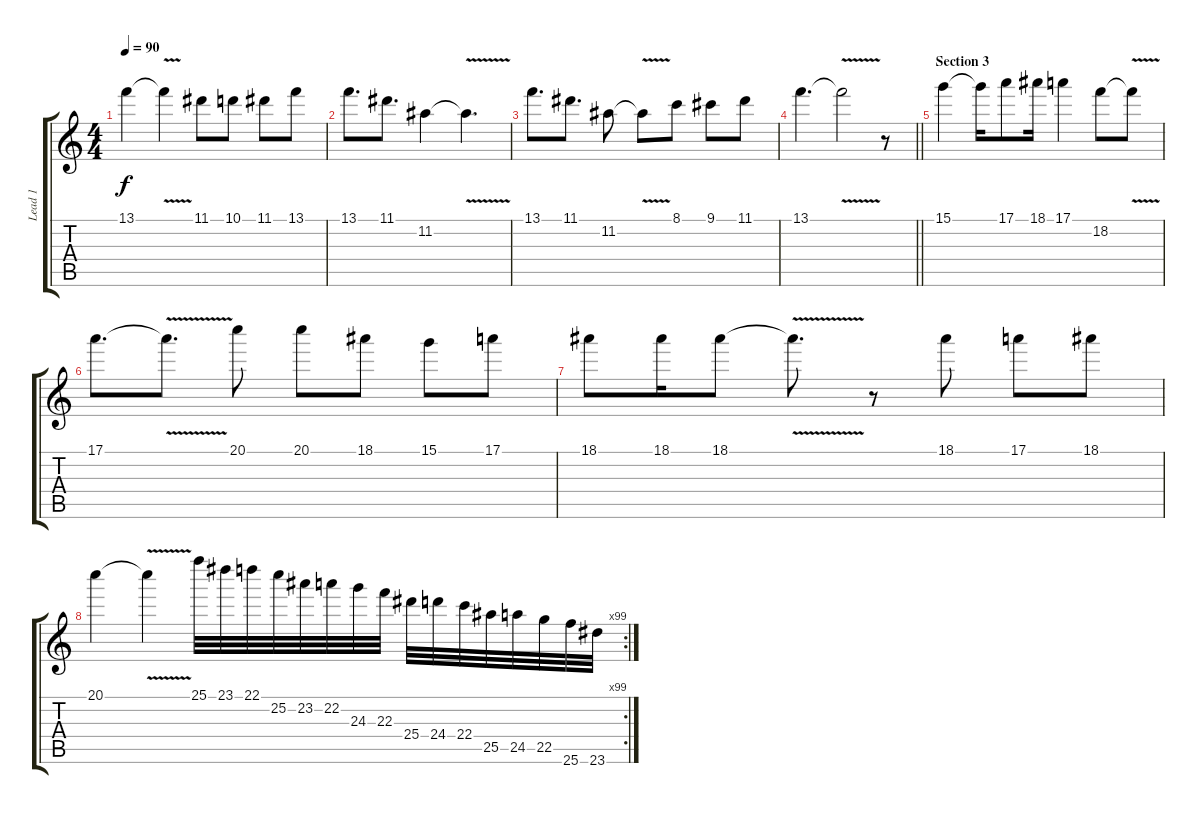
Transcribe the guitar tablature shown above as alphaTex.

\track ("Lead 1" "Lead 1") {instrument distortionguitar}
\staff {score tabs}
\tuning (E4 B3 G3 D3 A2 E2) {hide}
\ts (4 4)
\tempo 90
\clef g2
\ks c
13.1.4{dy f} 13.1{v t}.4 11.1.8 10.1.8 11.1.8 13.1.8 |
13.1.8{d} 11.1.8{d} 11.2.4 11.2{v t}.4{d} |
13.1.8{d} 11.1.8{d} 11.2.8 11.2{v t}.8 8.1.8 9.1.8 11.1.8 |
\barLineRight lightlight
13.1.4{d} 13.1{v t}.2 r.8 |
\section ("" "Section 3")
15.1.4 15.1{t}.16 17.1.8 18.1.16 17.1.4 18.2.8 18.2{v t}.8 |
17.1.8{d} 17.1{v t}.8{d} 20.1.8 20.1.8 18.1.8 15.1.8 17.1.8 |
18.1.8 18.1.16 18.1.8 18.1{v t}.8{d} r.8 18.1.8 17.1.8 18.1.8 |
\rc 99
20.1.4 20.1{v t}.4 25.1.32 23.1.32 22.1.32 25.2.32 23.2.32 22.2.32 24.3.32 22.3.32 25.4.32 24.4.32 22.4.32 25.5.32 24.5.32 22.5.32 25.6.32 23.6.32
